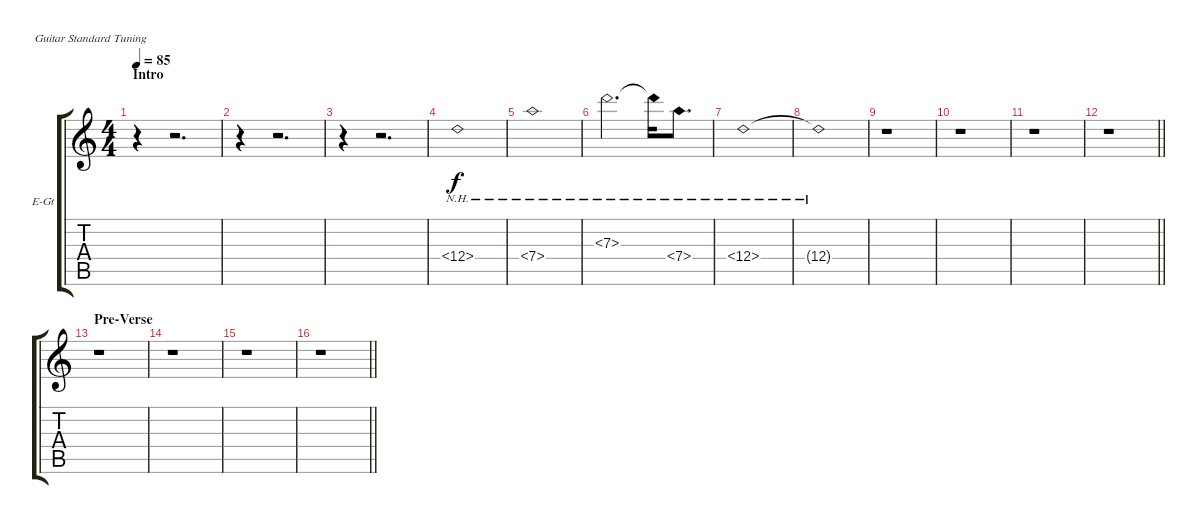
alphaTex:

\bracketExtendMode groupsimilarinstruments
\firstSystemTrackNameOrientation horizontal
\otherSystemsTrackNameOrientation horizontal
\track ("Robert Smith 2" "E-Gt") {instrument electricguitarclean}
\staff {score tabs}
\tuning (E4 B3 G3 D3 A2 E2)
\ts (4 4)
\beaming (8 2 2 2 2)
\section ("" "Intro")
\tempo 85
\clef g2
\ks c
r.4{dy f instrument electricguitarclean} r.2{d} |
r.4 r.2{d} |
r.4 r.2{d} |
12.4{nh}.1 |
7.4{nh}.1 |
7.3{nh}.2{d} 7.3{nh t}.16 7.4{nh}.8{d} |
12.4{nh}.1 |
12.4{nh t}.1 |
r.1 |
r.1 |
r.1 |
\barLineRight lightlight
r.1 |
\section ("" "Pre-Verse")
r.1 |
r.1 |
r.1 |
\barLineRight lightlight
r.1
